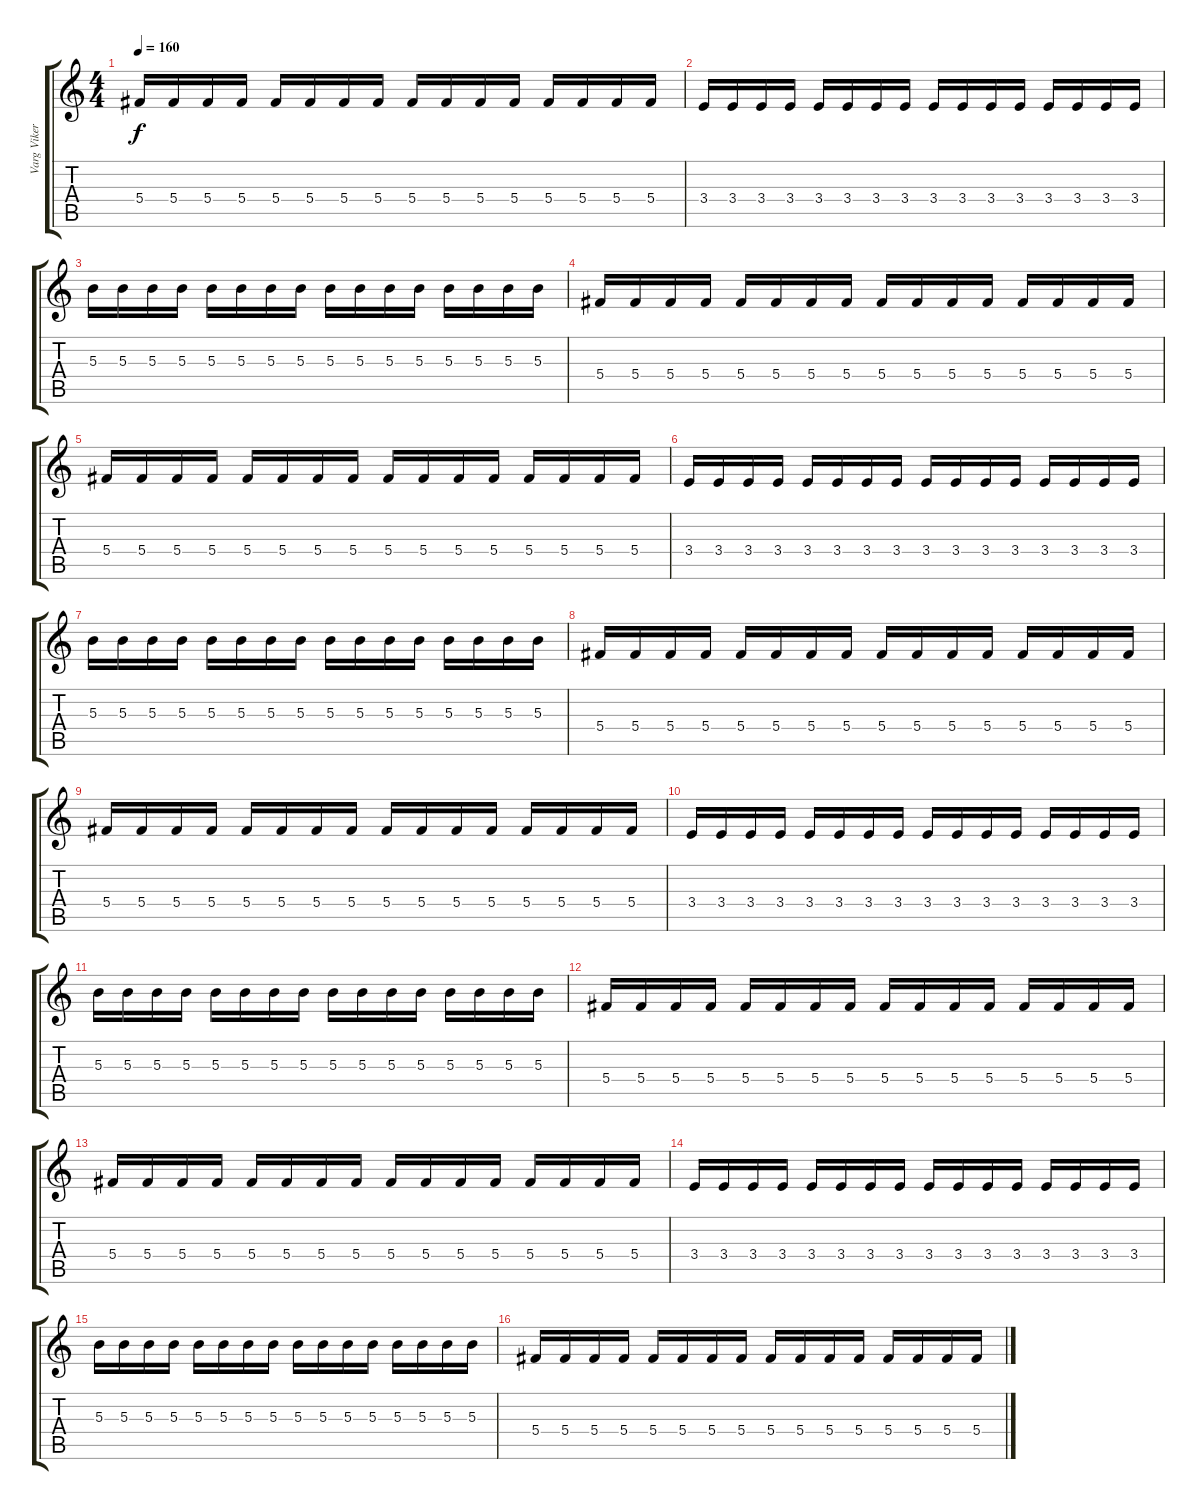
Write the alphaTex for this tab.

\track ("Varg Vikernes" "Varg Viker") {instrument distortionguitar}
\staff {score tabs}
\tuning (Eb4 Bb3 Gb3 Db3 Ab2 Eb2) {hide}
\ts (4 4)
\tempo 160
\clef g2
\ks c
5.4.16{dy f} 5.4.16 5.4.16 5.4.16 5.4.16 5.4.16 5.4.16 5.4.16 5.4.16 5.4.16 5.4.16 5.4.16 5.4.16 5.4.16 5.4.16 5.4.16 |
3.4.16 3.4.16 3.4.16 3.4.16 3.4.16 3.4.16 3.4.16 3.4.16 3.4.16 3.4.16 3.4.16 3.4.16 3.4.16 3.4.16 3.4.16 3.4.16 |
5.3.16 5.3.16 5.3.16 5.3.16 5.3.16 5.3.16 5.3.16 5.3.16 5.3.16 5.3.16 5.3.16 5.3.16 5.3.16 5.3.16 5.3.16 5.3.16 |
5.4.16 5.4.16 5.4.16 5.4.16 5.4.16 5.4.16 5.4.16 5.4.16 5.4.16 5.4.16 5.4.16 5.4.16 5.4.16 5.4.16 5.4.16 5.4.16 |
5.4.16 5.4.16 5.4.16 5.4.16 5.4.16 5.4.16 5.4.16 5.4.16 5.4.16 5.4.16 5.4.16 5.4.16 5.4.16 5.4.16 5.4.16 5.4.16 |
3.4.16 3.4.16 3.4.16 3.4.16 3.4.16 3.4.16 3.4.16 3.4.16 3.4.16 3.4.16 3.4.16 3.4.16 3.4.16 3.4.16 3.4.16 3.4.16 |
5.3.16 5.3.16 5.3.16 5.3.16 5.3.16 5.3.16 5.3.16 5.3.16 5.3.16 5.3.16 5.3.16 5.3.16 5.3.16 5.3.16 5.3.16 5.3.16 |
5.4.16 5.4.16 5.4.16 5.4.16 5.4.16 5.4.16 5.4.16 5.4.16 5.4.16 5.4.16 5.4.16 5.4.16 5.4.16 5.4.16 5.4.16 5.4.16 |
5.4.16 5.4.16 5.4.16 5.4.16 5.4.16 5.4.16 5.4.16 5.4.16 5.4.16 5.4.16 5.4.16 5.4.16 5.4.16 5.4.16 5.4.16 5.4.16 |
3.4.16 3.4.16 3.4.16 3.4.16 3.4.16 3.4.16 3.4.16 3.4.16 3.4.16 3.4.16 3.4.16 3.4.16 3.4.16 3.4.16 3.4.16 3.4.16 |
5.3.16 5.3.16 5.3.16 5.3.16 5.3.16 5.3.16 5.3.16 5.3.16 5.3.16 5.3.16 5.3.16 5.3.16 5.3.16 5.3.16 5.3.16 5.3.16 |
5.4.16 5.4.16 5.4.16 5.4.16 5.4.16 5.4.16 5.4.16 5.4.16 5.4.16 5.4.16 5.4.16 5.4.16 5.4.16 5.4.16 5.4.16 5.4.16 |
5.4.16 5.4.16 5.4.16 5.4.16 5.4.16 5.4.16 5.4.16 5.4.16 5.4.16 5.4.16 5.4.16 5.4.16 5.4.16 5.4.16 5.4.16 5.4.16 |
3.4.16 3.4.16 3.4.16 3.4.16 3.4.16 3.4.16 3.4.16 3.4.16 3.4.16 3.4.16 3.4.16 3.4.16 3.4.16 3.4.16 3.4.16 3.4.16 |
5.3.16 5.3.16 5.3.16 5.3.16 5.3.16 5.3.16 5.3.16 5.3.16 5.3.16 5.3.16 5.3.16 5.3.16 5.3.16 5.3.16 5.3.16 5.3.16 |
5.4.16 5.4.16 5.4.16 5.4.16 5.4.16 5.4.16 5.4.16 5.4.16 5.4.16 5.4.16 5.4.16 5.4.16 5.4.16 5.4.16 5.4.16 5.4.16
